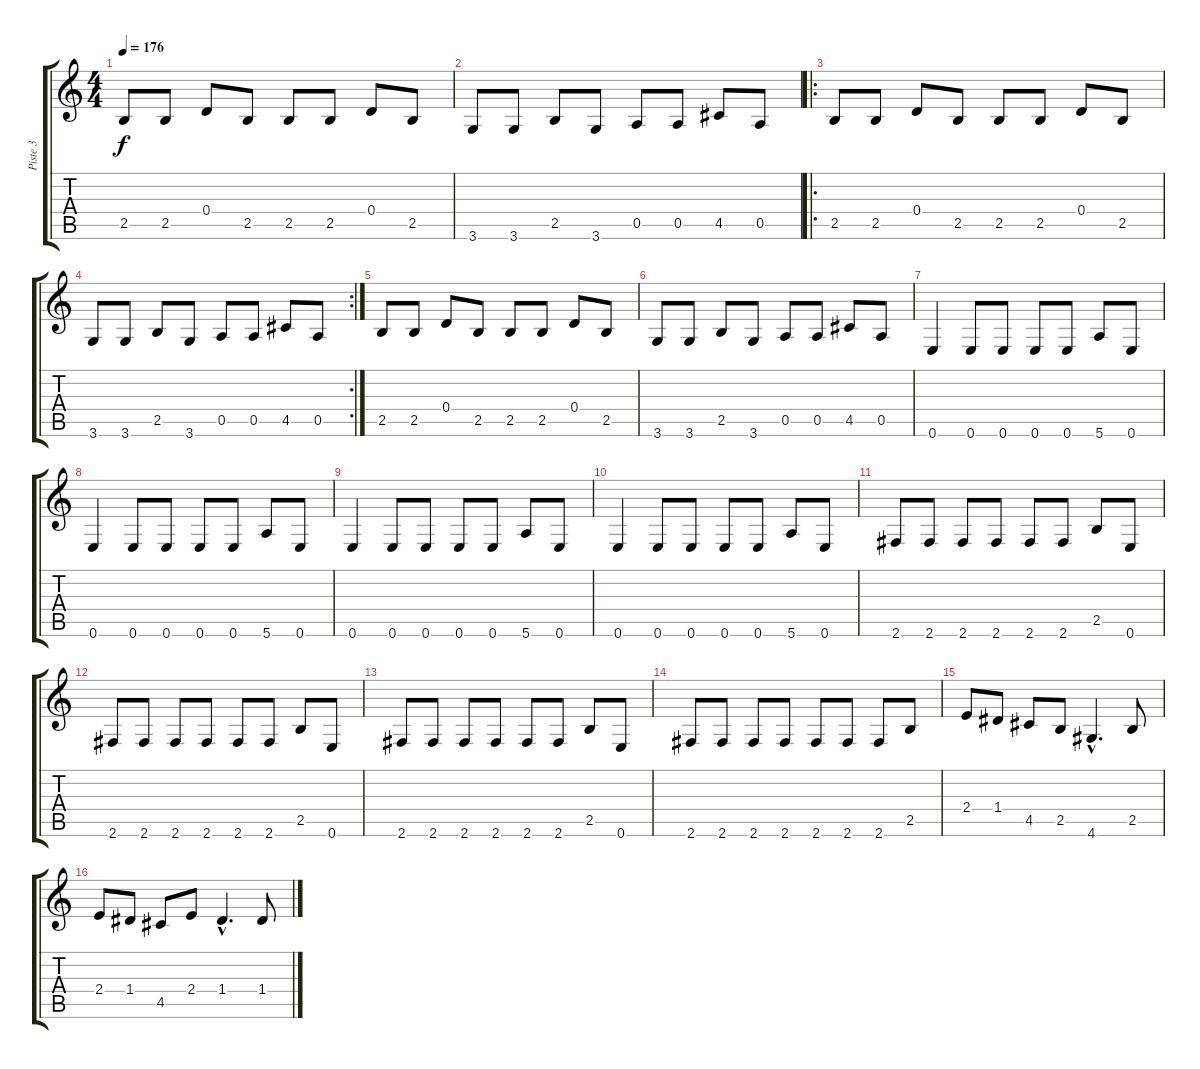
\track ("Piste 3" "Piste 3") {instrument electricbassfinger}
\staff {score tabs}
\tuning (E4 B3 G3 D3 A2 E2) {hide}
\ts (4 4)
\tempo 176
\clef g2
\ks c
2.5.8{dy f instrument electricbassfinger} 2.5.8 0.4.8 2.5.8 2.5.8 2.5.8 0.4.8 2.5.8 |
3.6.8 3.6.8 2.5.8 3.6.8 0.5.8 0.5.8 4.5.8 0.5.8 |
\ro
2.5.8 2.5.8 0.4.8 2.5.8 2.5.8 2.5.8 0.4.8 2.5.8 |
\rc 2
3.6.8 3.6.8 2.5.8 3.6.8 0.5.8 0.5.8 4.5.8 0.5.8 |
2.5.8 2.5.8 0.4.8 2.5.8 2.5.8 2.5.8 0.4.8 2.5.8 |
3.6.8 3.6.8 2.5.8 3.6.8 0.5.8 0.5.8 4.5.8 0.5.8 |
0.6.4 0.6.8 0.6.8 0.6.8 0.6.8 5.6.8 0.6.8 |
0.6.4 0.6.8 0.6.8 0.6.8 0.6.8 5.6.8 0.6.8 |
0.6.4 0.6.8 0.6.8 0.6.8 0.6.8 5.6.8 0.6.8 |
0.6.4 0.6.8 0.6.8 0.6.8 0.6.8 5.6.8 0.6.8 |
2.6.8 2.6.8 2.6.8 2.6.8 2.6.8 2.6.8 2.5.8 0.6.8 |
2.6.8 2.6.8 2.6.8 2.6.8 2.6.8 2.6.8 2.5.8 0.6.8 |
2.6.8 2.6.8 2.6.8 2.6.8 2.6.8 2.6.8 2.5.8 0.6.8 |
2.6.8 2.6.8 2.6.8 2.6.8 2.6.8 2.6.8 2.6.8 2.5.8 |
2.4.8 1.4.8 4.5.8 2.5.8 4.6{hac}.4{d} 2.5.8 |
2.4.8 1.4.8 4.5.8 2.4.8 1.4{hac}.4{d} 1.4.8
